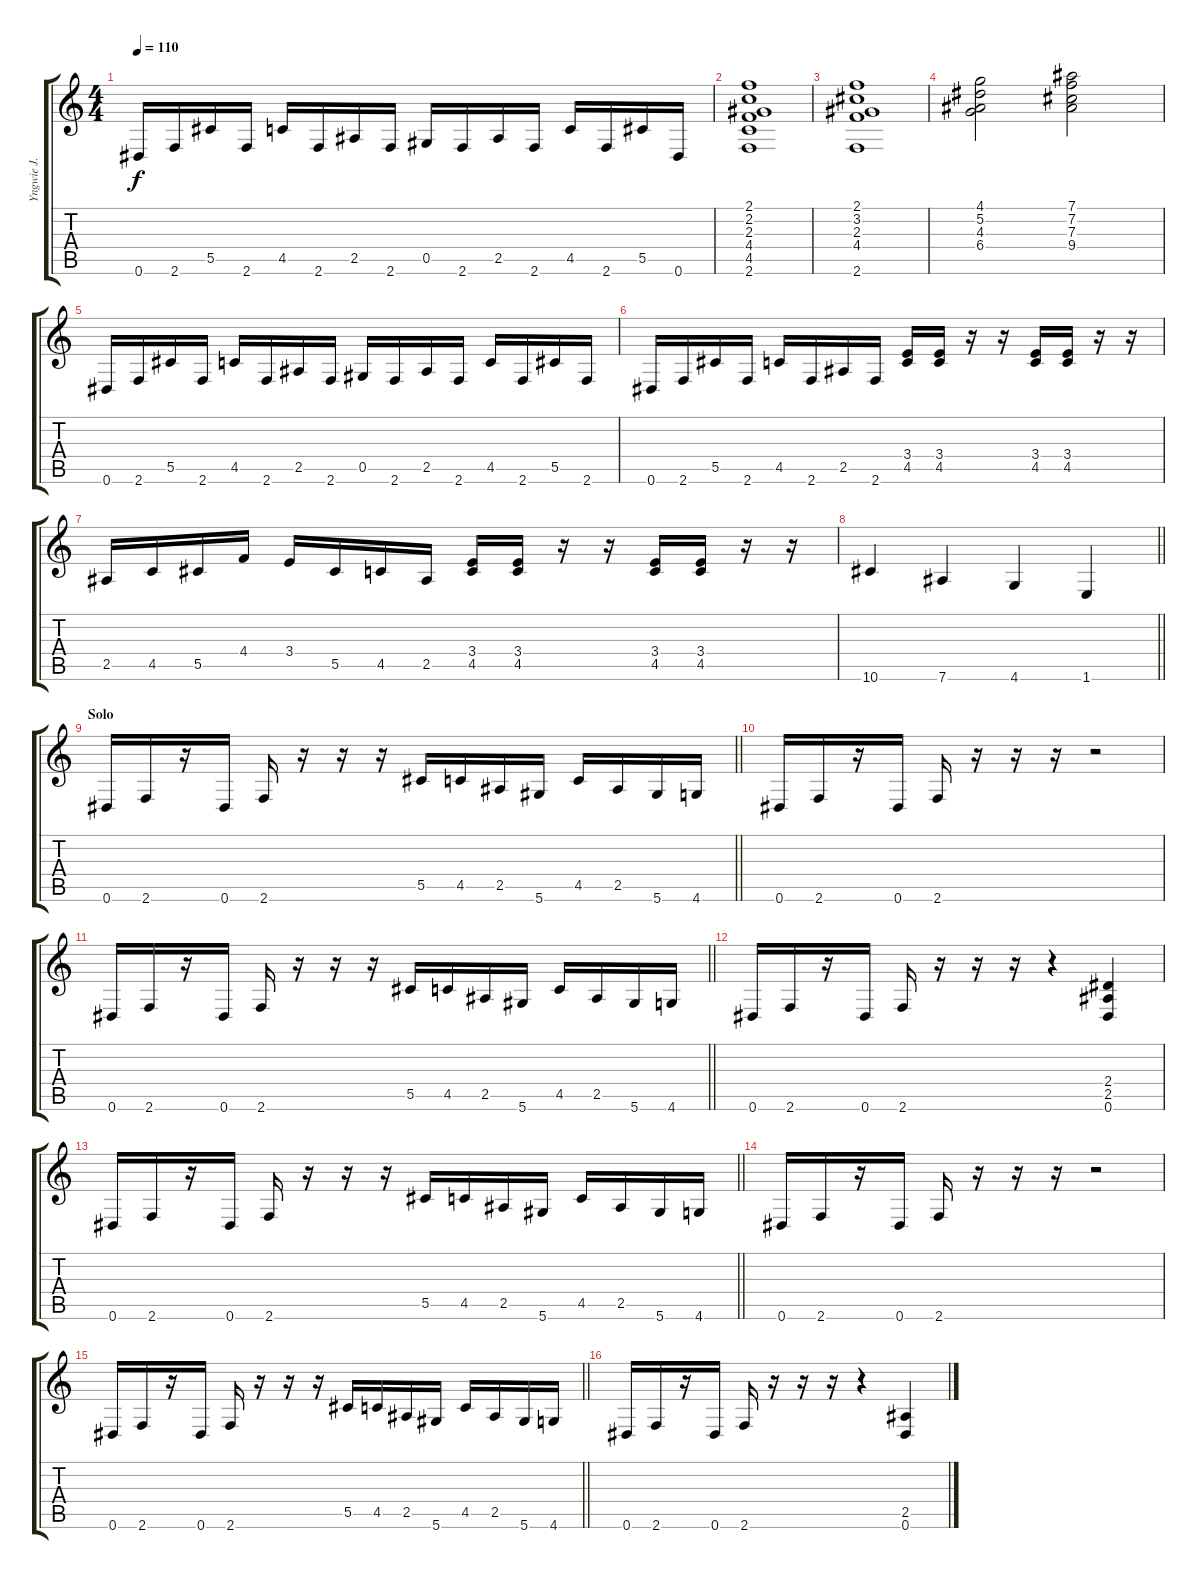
\track ("Yngwie J. Malmsteen" "Yngwie J. ") {instrument overdrivenguitar}
\staff {score tabs}
\tuning (Eb4 Bb3 Gb3 Db3 Ab2 Eb2) {hide}
\ts (4 4)
\tempo 110
\clef g2
\ks c
0.6.16{dy f} 2.6.16 5.5.16 2.6.16 4.5.16 2.6.16 2.5.16 2.6.16 0.5.16 2.6.16 2.5.16 2.6.16 4.5.16 2.6.16 5.5.16 0.6.16 |
(2.1 2.2 2.3 4.4 4.5 2.6).1 |
(2.1 3.2 2.3 4.4 2.6).1 |
(4.1 5.2 4.3 6.4).2 (7.1 7.2 7.3 9.4).2 |
0.6.16 2.6.16 5.5.16 2.6.16 4.5.16 2.6.16 2.5.16 2.6.16 0.5.16 2.6.16 2.5.16 2.6.16 4.5.16 2.6.16 5.5.16 2.6.16 |
0.6.16 2.6.16 5.5.16 2.6.16 4.5.16 2.6.16 2.5.16 2.6.16 (3.4 4.5).16 (3.4 4.5).16 r.16 r.16 (3.4 4.5).16 (3.4 4.5).16 r.16 r.16 |
2.5.16 4.5.16 5.5.16 4.4.16 3.4.16 5.5.16 4.5.16 2.5.16 (3.4 4.5).16 (3.4 4.5).16 r.16 r.16 (3.4 4.5).16 (3.4 4.5).16 r.16 r.16 |
\barLineRight lightlight
10.6.4 7.6.4 4.6.4 1.6.4 |
\section ("" "Solo")
\barLineRight lightlight
0.6.16 2.6.16 r.16 0.6.16 2.6.16 r.16 r.16 r.16 5.5.16 4.5.16 2.5.16 5.6.16 4.5.16 2.5.16 5.6.16 4.6.16 |
0.6.16 2.6.16 r.16 0.6.16 2.6.16 r.16 r.16 r.16 r.2 |
\barLineRight lightlight
0.6.16 2.6.16 r.16 0.6.16 2.6.16 r.16 r.16 r.16 5.5.16 4.5.16 2.5.16 5.6.16 4.5.16 2.5.16 5.6.16 4.6.16 |
0.6.16 2.6.16 r.16 0.6.16 2.6.16 r.16 r.16 r.16 r.4 (2.4 2.5 0.6).4 |
\barLineRight lightlight
0.6.16 2.6.16 r.16 0.6.16 2.6.16 r.16 r.16 r.16 5.5.16 4.5.16 2.5.16 5.6.16 4.5.16 2.5.16 5.6.16 4.6.16 |
0.6.16 2.6.16 r.16 0.6.16 2.6.16 r.16 r.16 r.16 r.2 |
\barLineRight lightlight
0.6.16 2.6.16 r.16 0.6.16 2.6.16 r.16 r.16 r.16 5.5.16 4.5.16 2.5.16 5.6.16 4.5.16 2.5.16 5.6.16 4.6.16 |
0.6.16 2.6.16 r.16 0.6.16 2.6.16 r.16 r.16 r.16 r.4 (2.5 0.6).4
